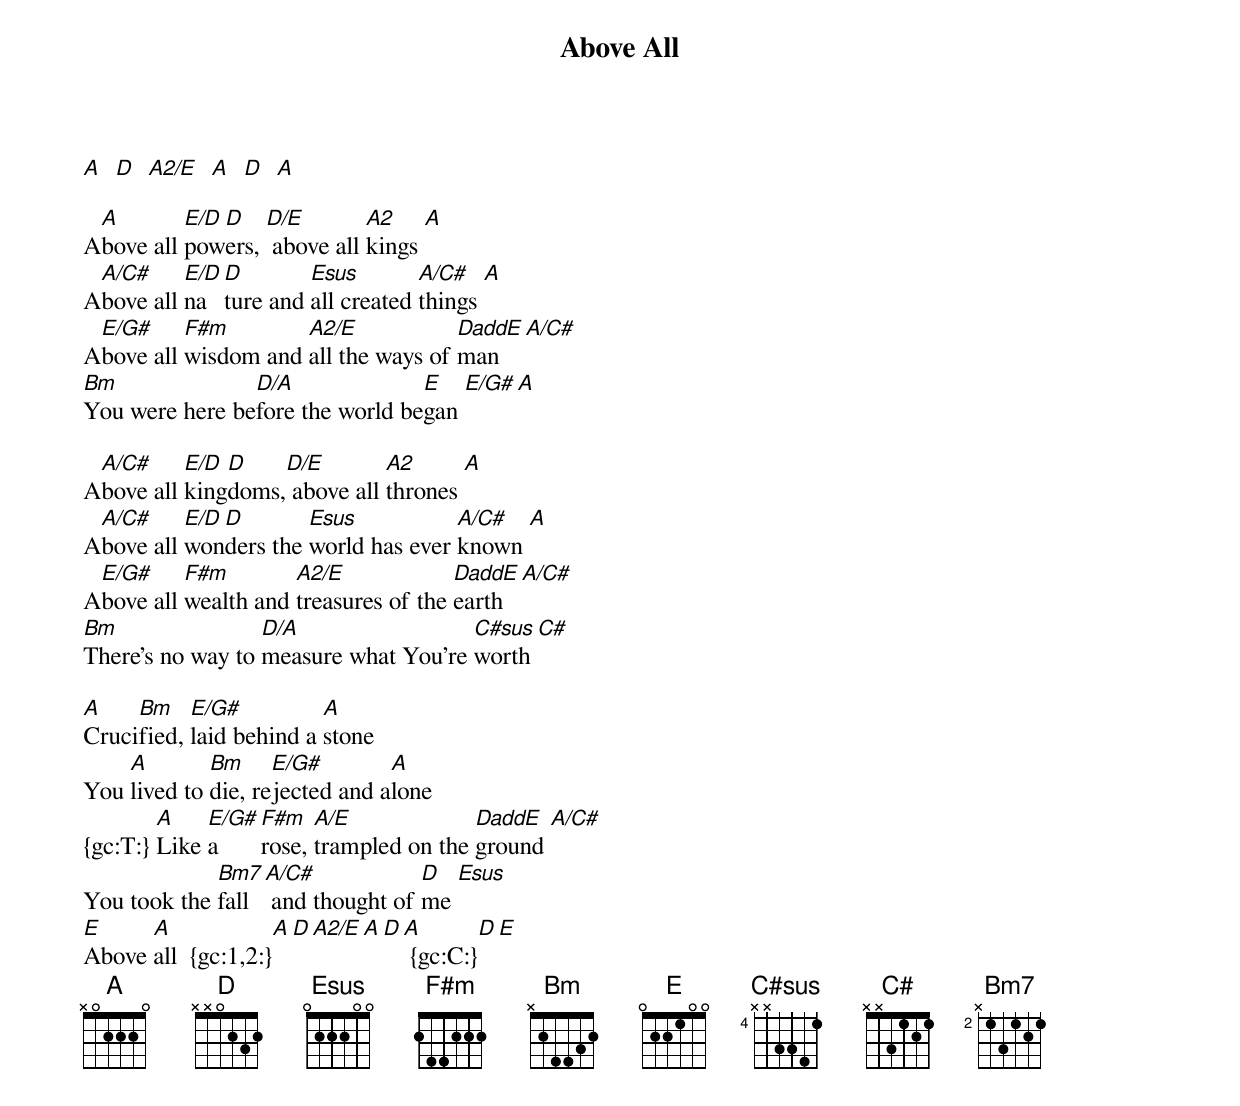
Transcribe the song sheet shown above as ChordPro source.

{title: Above All}
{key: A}
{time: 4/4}
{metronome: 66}
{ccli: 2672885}
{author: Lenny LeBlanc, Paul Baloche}
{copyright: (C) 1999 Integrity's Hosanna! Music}

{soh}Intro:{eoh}
[A]  [D]  [A2/E]  [A]  [D]  [A]

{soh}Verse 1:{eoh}
A[A]bove all [E/D]pow[D]ers, [D/E] above all [A2]kings [A]
A[A/C#]bove all [E/D]na[D]ture and [Esus]all created [A/C#]things [A]
A[E/G#]bove all [F#m]wisdom and [A2/E]all the ways of [DaddE]man [A/C#]
[Bm]You were here be[D/A]fore the world be[E]gan [E/G#][A]

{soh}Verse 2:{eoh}
A[A/C#]bove all [E/D]king[D]doms,[D/E] above all [A2]thrones [A]
A[A/C#]bove all [E/D]won[D]ders the [Esus]world has ever [A/C#]known [A]
A[E/G#]bove all [F#m]wealth and [A2/E]treasures of the [DaddE]earth [A/C#]
[Bm]There's no way to [D/A]measure what You're [C#sus]worth [C#]

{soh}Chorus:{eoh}
[A]Cruci[Bm]fied, [E/G#]laid behind a [A]stone
You [A]lived to [Bm]die, re[E/G#]jected and a[A]lone
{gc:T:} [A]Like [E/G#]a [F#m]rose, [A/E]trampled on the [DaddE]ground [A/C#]
You took the [Bm7]fall [A/C#] and thought of [D]me [Esus]
[E]Above [A]all  {gc:1,2:}[A][D][A2/E][A][D][A] {gc:C:}[D][E]
